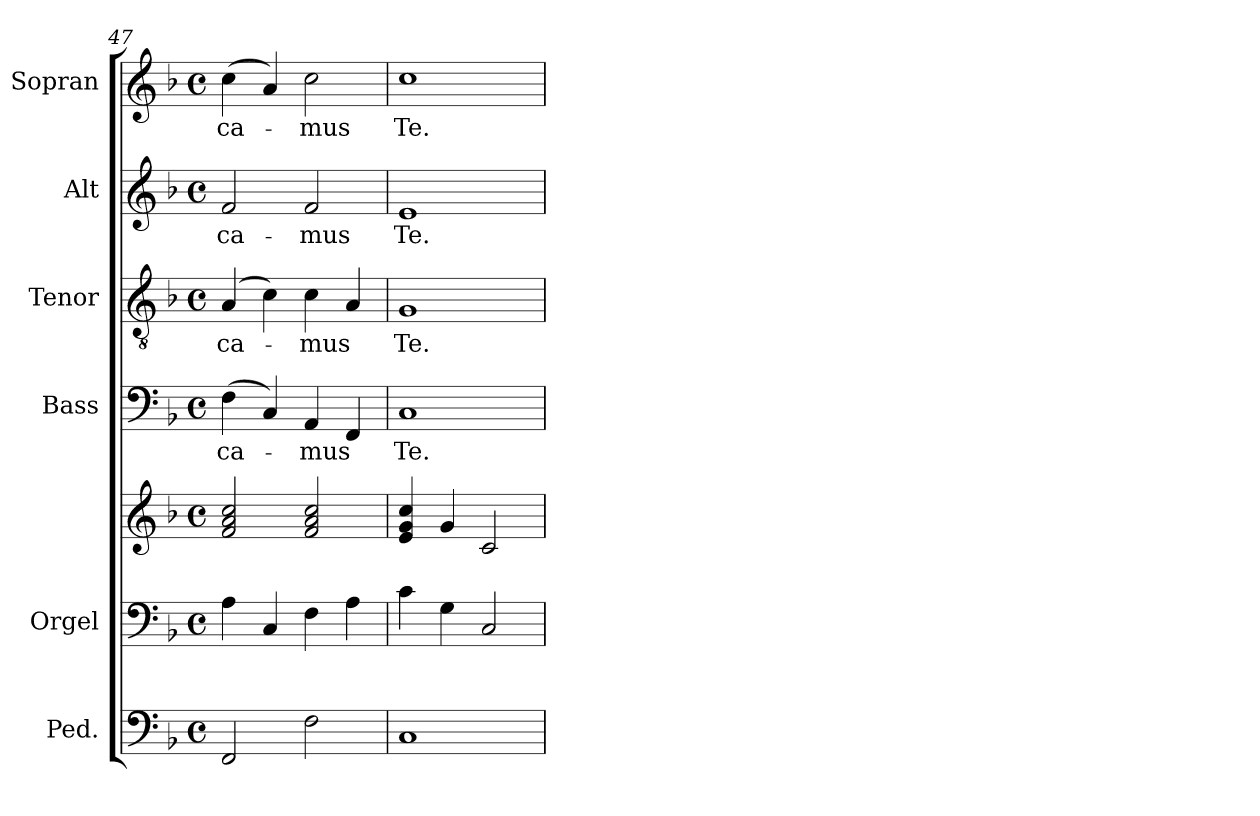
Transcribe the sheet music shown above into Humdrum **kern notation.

**kern	**kern	**kern	**kern	**text	**kern	**text	**kern	**text	**kern	**text
*part6	*part5	*part5	*part4	*part4	*part3	*part3	*part2	*part2	*part1	*part1
*staff7	*staff6	*staff5	*staff4	*staff4	*staff3	*staff3	*staff2	*staff2	*staff1	*staff1
*I"Ped.	*I"Orgel	*	*I"Bass	*	*I"Tenor	*	*I"Alt	*	*I"Sopran	*
*	*I'Org.	*	*I'B.	*	*I'T.	*	*I'A.	*	*I'S.	*
*clefF4	*clefF4	*clefG2	*clefF4	*	*clefGv2	*	*clefG2	*	*clefG2	*
*ITrd7c12	*	*	*	*	*	*	*	*	*	*
*k[b-]	*k[b-]	*k[b-]	*k[b-]	*	*k[b-]	*	*k[b-]	*	*k[b-]	*
*F:	*F:	*F:	*F:	*	*F:	*	*F:	*	*F:	*
*M4/4	*M4/4	*M4/4	*M4/4	*	*M4/4	*	*M4/4	*	*M4/4	*
*met(c)	*met(c)	*met(c)	*met(c)	*	*met(c)	*	*met(c)	*	*met(c)	*
=47	=47	=47	=47	=47	=47	=47	=47	=47	=47	=47
!	!	!	!	!LO:LY:b	!	!LO:LY:b	!	!LO:LY:b	!	!LO:LY:b
2FFF/	4A\	2f/ 2a/ 2cc/	(>4F\	-ca-	(4A/	-ca-	2f/	-ca-	(>4cc\	-ca-
.	4C/	.	4C/)	.	4c\)	.	.	.	4a/)	.
!	!	!	!	!LO:LY:b	!	!LO:LY:b	!	!LO:LY:b	!	!LO:LY:b
2FF\	4F\	2f/ 2a/ 2cc/	4AA/	-mus	4c\	-mus	2f/	-mus	2cc\	-mus
.	4A\	.	4FF/	.	4A/	.	.	.	.	.
=48	=48	=48	=48	=48	=48	=48	=48	=48	=48	=48
!	!	!	!	!LO:LY:b	!	!LO:LY:b	!	!LO:LY:b	!	!LO:LY:b
1CC	4c\	4e/ 4g/ 4cc/	1C	Te.	1G	Te.	1e	Te.	1cc	Te.
.	4G\	4g/	.	.	.	.	.	.	.	.
.	2C/	2c/	.	.	.	.	.	.	.	.
=	=	=	=	=	=	=	=	=	=	=
*-	*-	*-	*-	*-	*-	*-	*-	*-	*-	*-
